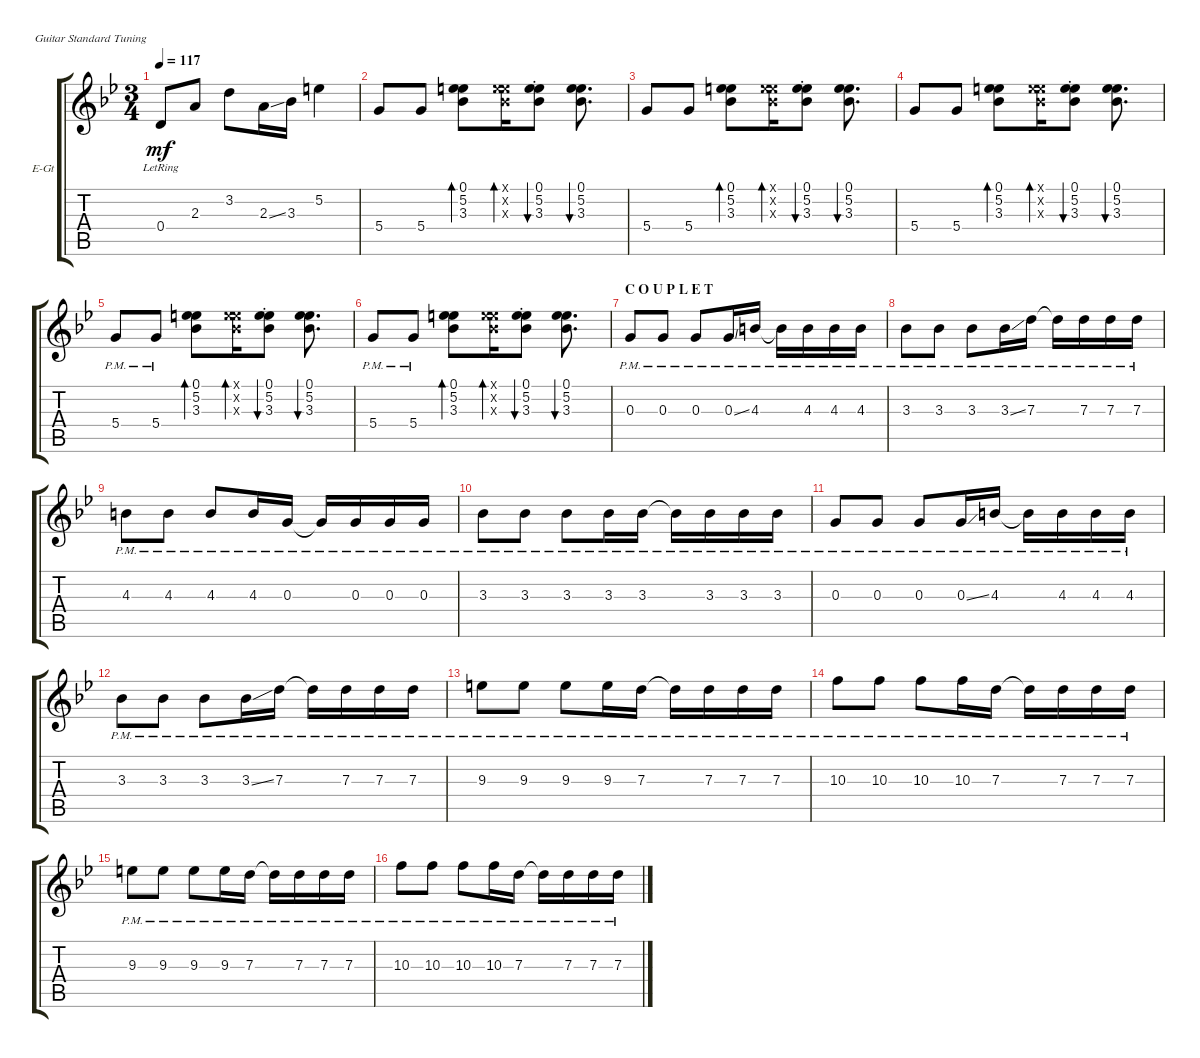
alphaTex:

\defaultSystemsLayout 4
\bracketExtendMode groupsimilarinstruments
\firstSystemTrackNameOrientation horizontal
\otherSystemsTrackNameOrientation horizontal
\track ("Electric Guitar" "E-Gt") {instrument distortionguitar}
\staff {score tabs}
\tuning (E4 B3 G3 D3 A2 E2)
\ts (3 4)
\tempo 117
\clef g2
\ks gminor
0.4{lr}.8{dy mf} 2.3.8 3.2.8 2.3{ss}.16 3.3.16 5.2.4 |
5.4.8 5.4.8 (3.3 5.2 0.1).8{bd 30} (3.3{x} 5.2{x} 0.1{x}).16{bd 30} (3.3{st} 5.2{st} 0.1{st}).8{bu 30} (3.3 5.2 0.1).8{d bu 30} |
5.4.8 5.4.8 (3.3 5.2 0.1).8{bd 30} (3.3{x} 5.2{x} 0.1{x}).16{bd 30} (3.3{st} 5.2{st} 0.1{st}).8{bu 30} (3.3 5.2 0.1).8{d bu 30} |
5.4.8 5.4.8 (3.3 5.2 0.1).8{bd 30} (3.3{x} 5.2{x} 0.1{x}).16{bd 30} (3.3{st} 5.2{st} 0.1{st}).8{bu 30} (3.3 5.2 0.1).8{d bu 30} |
5.4{pm}.8 5.4{pm}.8 (3.3 5.2 0.1).8{bd 30} (3.3{x} 5.2{x} 0.1{x}).16{bd 30} (3.3{st} 5.2{st} 0.1{st}).8{bu 30} (3.3 5.2 0.1).8{d bu 30} |
5.4{pm}.8 5.4{pm}.8 (3.3 5.2 0.1).8{bd 30} (3.3{x} 5.2{x} 0.1{x}).16{bd 30} (3.3{st} 5.2{st} 0.1{st}).8{bu 30} (3.3 5.2 0.1).8{d bu 30} |
\section ("" "C O U P L E T")
0.3{pm}.8 0.3{pm}.8 0.3{pm}.8 0.3{ss pm}.16 4.3{pm}.16 4.3{pm t}.16 4.3{pm}.16 4.3{pm}.16 4.3{pm}.16 |
3.3{pm}.8 3.3{pm}.8 3.3{pm}.8 3.3{ss pm}.16 7.3{pm}.16 7.3{pm t}.16 7.3{pm}.16 7.3{pm}.16 7.3{pm}.16 |
4.3{pm}.8 4.3{pm}.8 4.3{pm}.8 4.3{pm}.16 0.3{pm}.16 0.3{pm t}.16 0.3{pm}.16 0.3{pm}.16 0.3{pm}.16 |
3.3{pm}.8 3.3{pm}.8 3.3{pm}.8 3.3{pm}.16 3.3{pm}.16 3.3{pm t}.16 3.3{pm}.16 3.3{pm}.16 3.3{pm}.16 |
0.3{pm}.8 0.3{pm}.8 0.3{pm}.8 0.3{ss pm}.16 4.3{pm}.16 4.3{pm t}.16 4.3{pm}.16 4.3{pm}.16 4.3{pm}.16 |
3.3{pm}.8 3.3{pm}.8 3.3{pm}.8 3.3{ss pm}.16 7.3{pm}.16 7.3{pm t}.16 7.3{pm}.16 7.3{pm}.16 7.3{pm}.16 |
9.3{pm}.8 9.3{pm}.8 9.3{pm}.8 9.3{pm}.16 7.3{pm}.16 7.3{pm t}.16 7.3{pm}.16 7.3{pm}.16 7.3{pm}.16 |
10.3{pm}.8 10.3{pm}.8 10.3{pm}.8 10.3{pm}.16 7.3{pm}.16 7.3{pm t}.16 7.3{pm}.16 7.3{pm}.16 7.3{pm}.16 |
9.3{pm}.8 9.3{pm}.8 9.3{pm}.8 9.3{pm}.16 7.3{pm}.16 7.3{pm t}.16 7.3{pm}.16 7.3{pm}.16 7.3{pm}.16 |
10.3{pm}.8 10.3{pm}.8 10.3{pm}.8 10.3{pm}.16 7.3{pm}.16 7.3{pm t}.16 7.3{pm}.16 7.3{pm}.16 7.3{pm}.16
